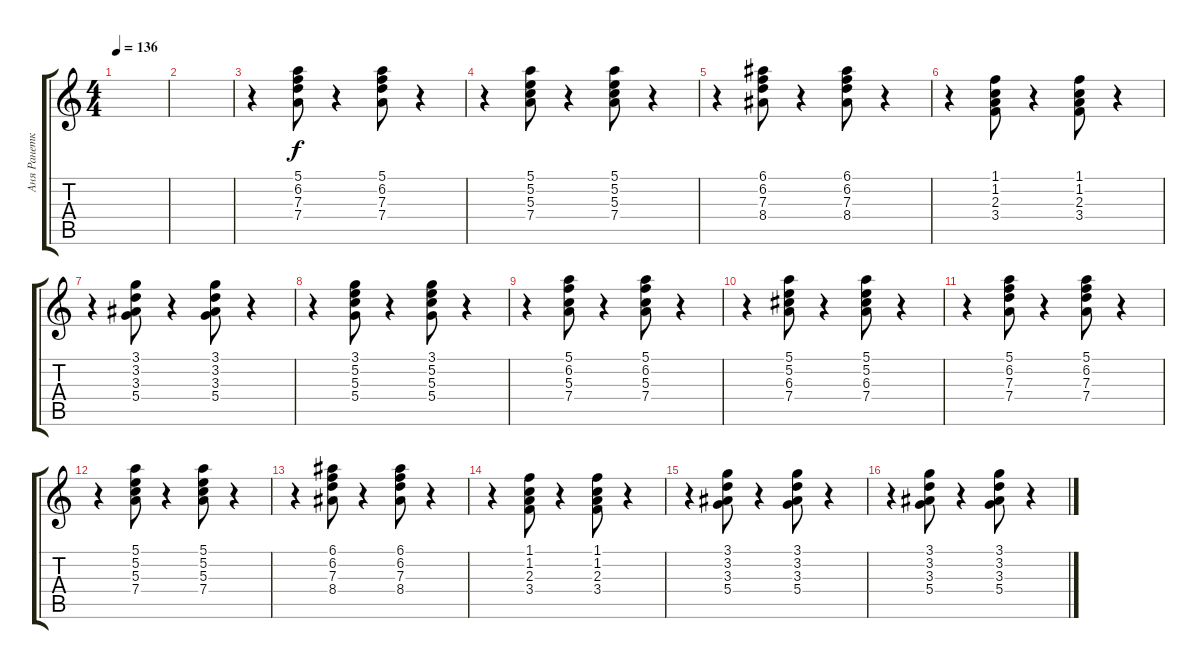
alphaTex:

\track ("Аня Ранетка" "Аня Ранетк") {instrument electricguitarclean}
\staff {score tabs}
\tuning (E4 B3 G3 D3 A2 E2) {hide}
\ts (4 4)
\tempo 136
\clef g2
\ks c
|
|
r.4 (5.1 6.2 7.3 7.4).8 r.4 (5.1 6.2 7.3 7.4).8 r.4 |
r.4 (5.1 5.2 5.3 7.4).8 r.4 (5.1 5.2 5.3 7.4).8 r.4 |
r.4 (6.1 6.2 7.3 8.4).8 r.4 (6.1 6.2 7.3 8.4).8 r.4 |
r.4 (1.1 1.2 2.3 3.4).8 r.4 (1.1 1.2 2.3 3.4).8 r.4 |
r.4 (3.1 3.2 3.3 5.4).8 r.4 (3.1 3.2 3.3 5.4).8 r.4 |
r.4 (3.1 5.2 5.3 5.4).8 r.4 (3.1 5.2 5.3 5.4).8 r.4 |
r.4 (5.1 6.2 5.3 7.4).8 r.4 (5.1 6.2 5.3 7.4).8 r.4 |
r.4 (5.1 5.2 6.3 7.4).8 r.4 (5.1 5.2 6.3 7.4).8 r.4 |
r.4 (5.1 6.2 7.3 7.4).8 r.4 (5.1 6.2 7.3 7.4).8 r.4 |
r.4 (5.1 5.2 5.3 7.4).8 r.4 (5.1 5.2 5.3 7.4).8 r.4 |
r.4 (6.1 6.2 7.3 8.4).8 r.4 (6.1 6.2 7.3 8.4).8 r.4 |
r.4 (1.1 1.2 2.3 3.4).8 r.4 (1.1 1.2 2.3 3.4).8 r.4 |
r.4 (3.1 3.2 3.3 5.4).8 r.4 (3.1 3.2 3.3 5.4).8 r.4 |
r.4 (3.1 3.2 3.3 5.4).8 r.4 (3.1 3.2 3.3 5.4).8 r.4
